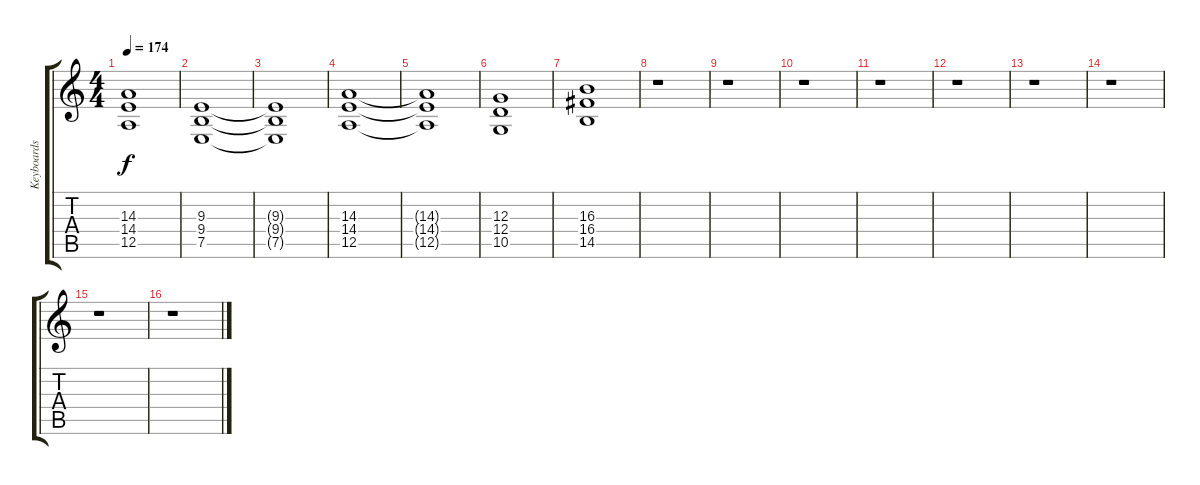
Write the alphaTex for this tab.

\track ("Keyboards 1" "Keyboards ") {instrument churchorgan}
\staff {score tabs}
\tuning (E4 B3 G3 D3 A2 E2) {hide}
\ts (4 4)
\tempo 174
\clef g2
\ks c
(14.3{t} 14.4{t} 12.5{t}).1{dy f} |
(9.3 9.4 7.5).1 |
(9.3{t} 9.4{t} 7.5{t}).1 |
(14.3 14.4 12.5).1 |
(14.3{t} 14.4{t} 12.5{t}).1 |
(12.3 12.4 10.5).1 |
(16.3 16.4 14.5).1 |
r.1 |
r.1 |
r.1 |
r.1 |
r.1 |
r.1 |
r.1 |
r.1 |
r.1
